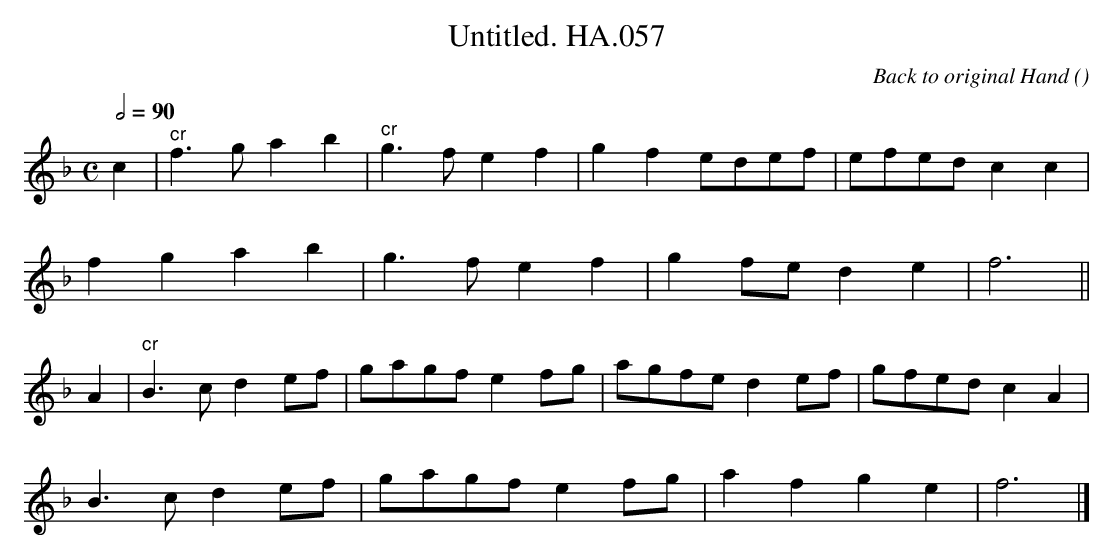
X:1
T:Untitled. HA.057
M:C
L:1/8
Q:1/2=90
C:Back to original Hand
O:
K:F
c2|"^cr"f3ga2b2|"^cr"g3fe2f2|g2f2 edef|efed c2c2|
f2g2a2b2|g3fe2f2|g2fed2e2|f6||
A2|"^cr"B3c d2ef|gagf e2fg|agfe d2ef|gfed c2A2|
B3c d2ef|gagf e2fg|a2f2g2e2|f6|]
